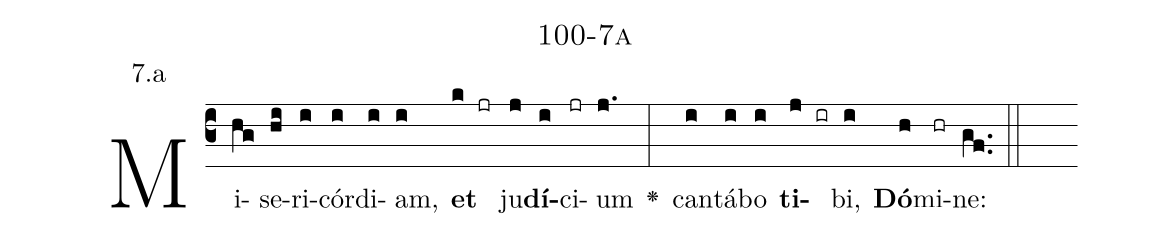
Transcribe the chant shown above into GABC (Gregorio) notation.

name: 100-7a;
annotation: 7.a;
%%
(c3)Mi(hg)se(hi)ri(i)cór(i)di(i)am,(i) <b>et</b>(k jr) ju(j)<b>dí</b>(i)ci(jr)um(j.) <v>\greheightstar</v>(:) can(i)tá(i)bo(i) <b>ti</b>(j ir)bi,(i) <b>Dó</b>(h)mi(hr)ne:(gf..) (::)


%E(i) u(i) o(j) u(i) a(h) e.(gf..) (::)
